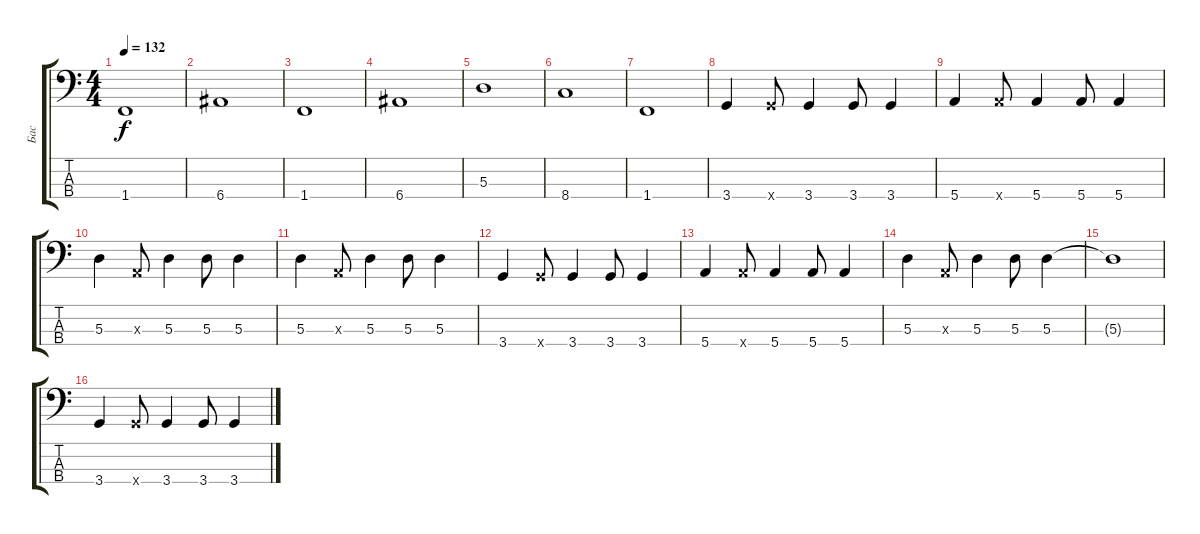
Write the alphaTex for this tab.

\track ("Бас" "Бас") {instrument electricbasspick}
\staff {score tabs}
\tuning (G2 D2 A1 E1) {hide}
\ts (4 4)
\tempo 132
\clef f4
\ks c
1.4.1{dy f} |
6.4.1 |
1.4.1 |
6.4.1 |
5.3.1 |
8.4.1 |
1.4.1 |
3.4.4 3.4{x}.8 3.4.4 3.4.8 3.4.4 |
5.4.4 5.4{x}.8 5.4.4 5.4.8 5.4.4 |
5.3.4 0.3{x}.8 5.3.4 5.3.8 5.3.4 |
5.3.4 0.3{x}.8 5.3.4 5.3.8 5.3.4 |
3.4.4 3.4{x}.8 3.4.4 3.4.8 3.4.4 |
5.4.4 5.4{x}.8 5.4.4 5.4.8 5.4.4 |
5.3.4 0.3{x}.8 5.3.4 5.3.8 5.3.4 |
5.3{t}.1 |
3.4.4 3.4{x}.8 3.4.4 3.4.8 3.4.4
